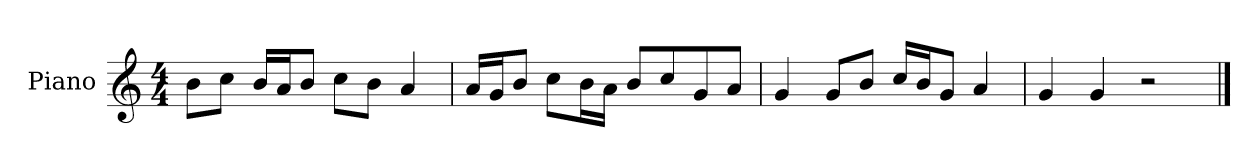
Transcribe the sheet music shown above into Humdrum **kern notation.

**kern
*part1
*staff1
*I"Piano
*I'P-no
*clefG2
*k[]
*M4/4
*MM90
=1
8b\L
8cc\J
16b/LL
16a/J
8b/J
8cc\L
8b\J
4a/
=2
16a/LL
16g/J
8b/J
8cc\L
16b\L
16a\JJ
8b/L
8cc/
8g/
8a/J
=3
4g/
8g/L
8b/J
16cc/LL
16b/J
8g/J
4a/
=4
4g/
4g/
2r
==
*-
